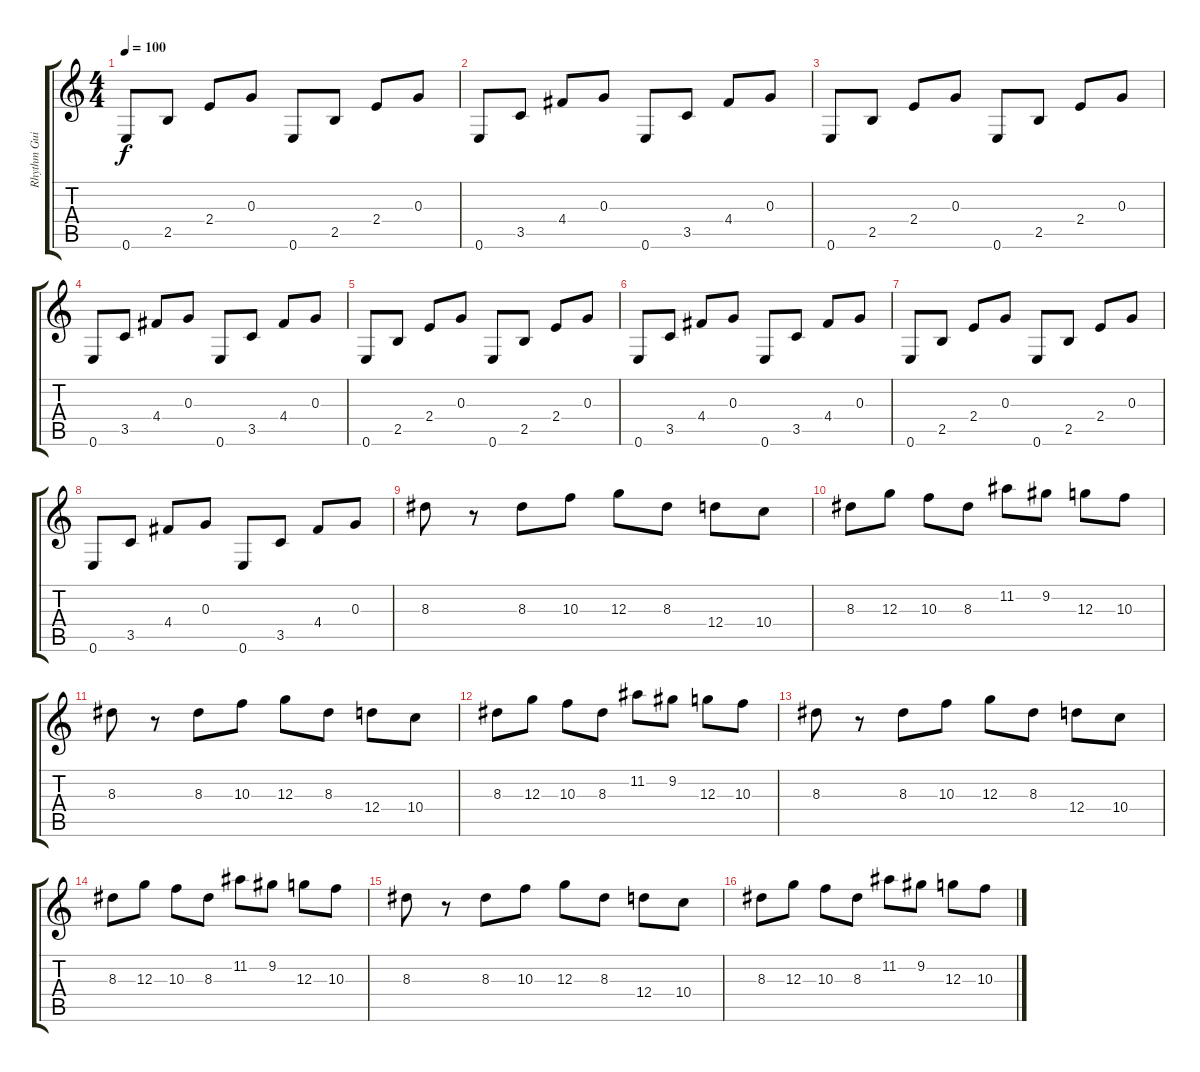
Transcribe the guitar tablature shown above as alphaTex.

\track ("Rhythm Guitar" "Rhythm Gui") {instrument distortionguitar}
\staff {score tabs}
\tuning (E4 B3 G3 D3 A2 E2) {hide}
\ts (4 4)
\tempo 100
\clef g2
\ks c
0.6.8{dy f instrument distortionguitar} 2.5.8 2.4.8 0.3.8 0.6.8 2.5.8 2.4.8 0.3.8 |
0.6.8 3.5.8 4.4.8 0.3.8 0.6.8 3.5.8 4.4.8 0.3.8 |
0.6.8 2.5.8 2.4.8 0.3.8 0.6.8 2.5.8 2.4.8 0.3.8 |
0.6.8 3.5.8 4.4.8 0.3.8 0.6.8 3.5.8 4.4.8 0.3.8 |
0.6.8 2.5.8 2.4.8 0.3.8 0.6.8 2.5.8 2.4.8 0.3.8 |
0.6.8 3.5.8 4.4.8 0.3.8 0.6.8 3.5.8 4.4.8 0.3.8 |
0.6.8 2.5.8 2.4.8 0.3.8 0.6.8 2.5.8 2.4.8 0.3.8 |
0.6.8 3.5.8 4.4.8 0.3.8 0.6.8 3.5.8 4.4.8 0.3.8 |
8.3.8 r.8 8.3.8 10.3.8 12.3.8 8.3.8 12.4.8 10.4.8 |
8.3.8 12.3.8 10.3.8 8.3.8 11.2.8 9.2.8 12.3.8 10.3.8 |
8.3.8 r.8 8.3.8 10.3.8 12.3.8 8.3.8 12.4.8 10.4.8 |
8.3.8 12.3.8 10.3.8 8.3.8 11.2.8 9.2.8 12.3.8 10.3.8 |
8.3.8 r.8 8.3.8 10.3.8 12.3.8 8.3.8 12.4.8 10.4.8 |
8.3.8 12.3.8 10.3.8 8.3.8 11.2.8 9.2.8 12.3.8 10.3.8 |
8.3.8 r.8 8.3.8 10.3.8 12.3.8 8.3.8 12.4.8 10.4.8 |
8.3.8 12.3.8 10.3.8 8.3.8 11.2.8 9.2.8 12.3.8 10.3.8
